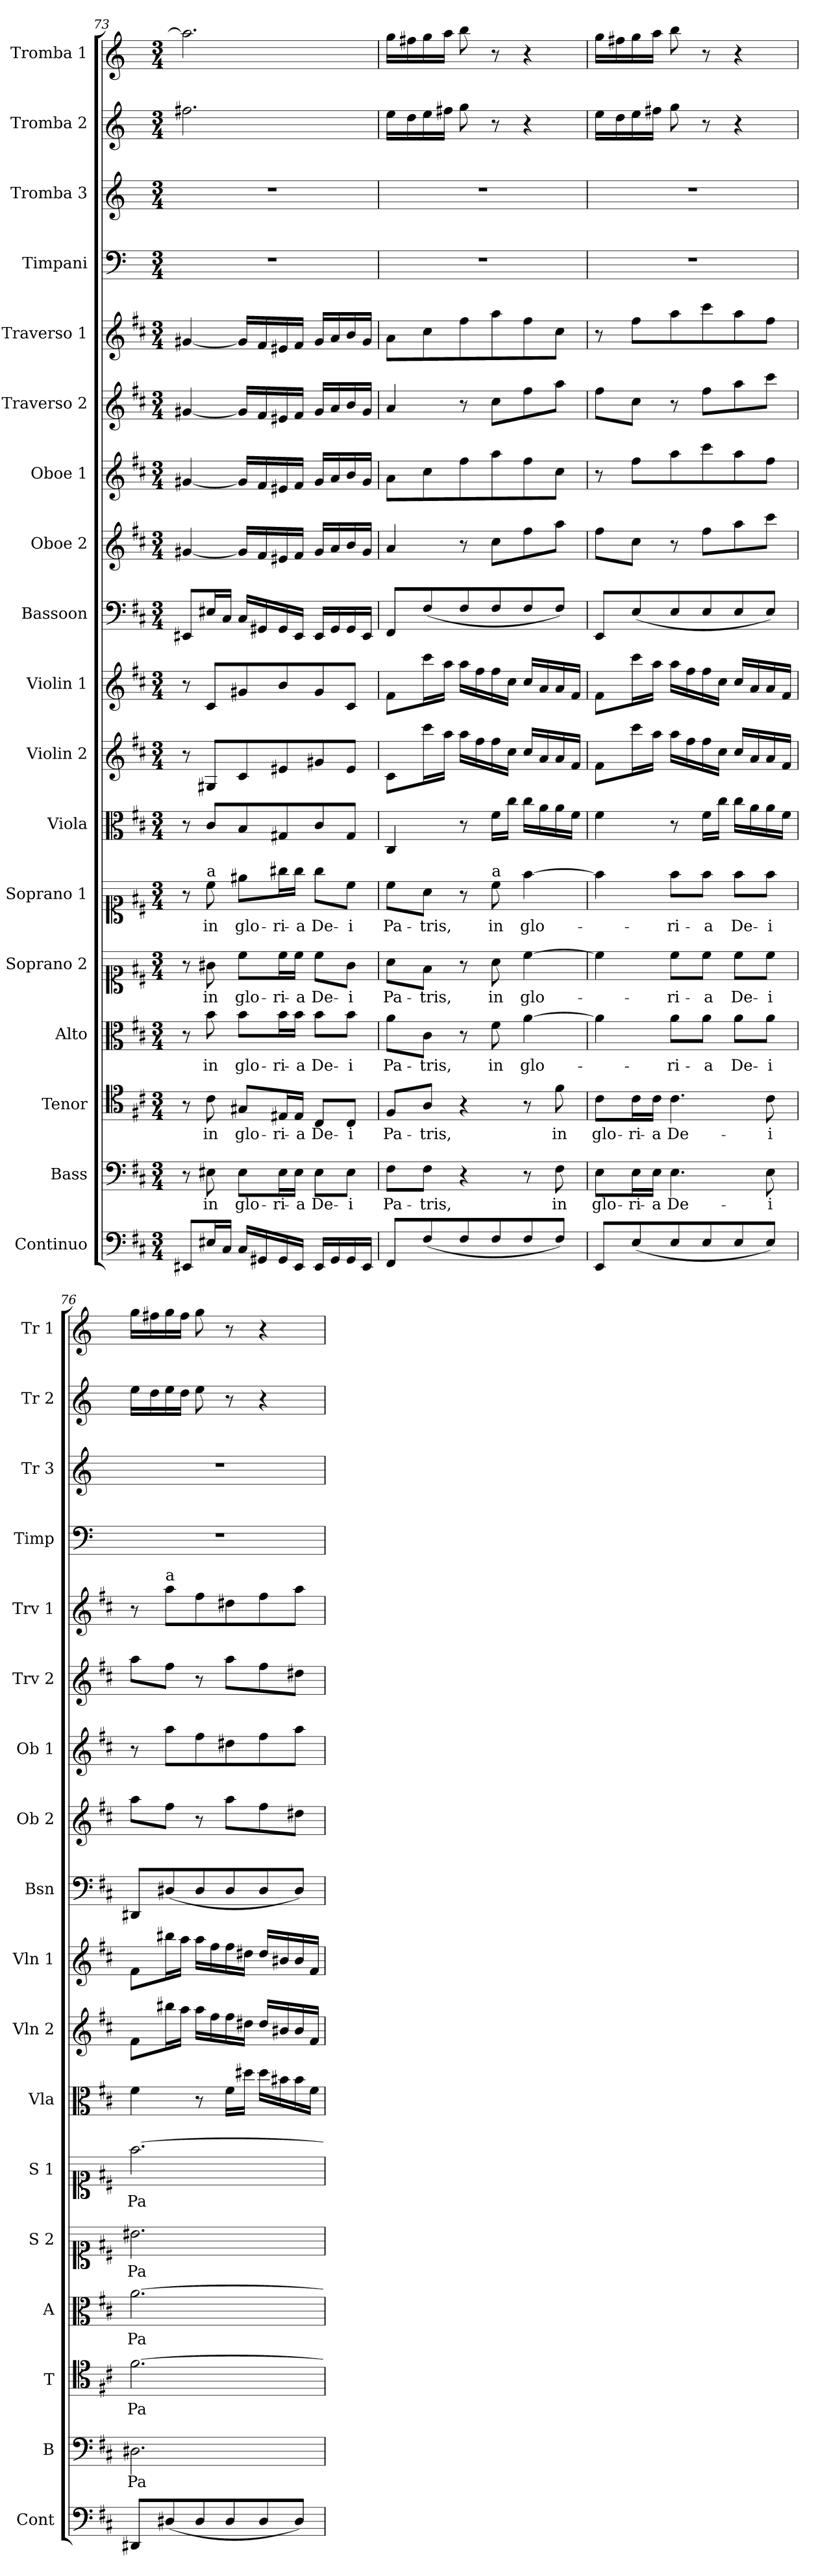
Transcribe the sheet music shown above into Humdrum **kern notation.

**kern	**kern	**text	**kern	**text	**kern	**text	**kern	**text	**kern	**text	**kern	**kern	**kern	**kern	**kern	**kern	**kern	**kern	**kern	**kern	**kern	**kern
*part18	*part17	*part17	*part16	*part16	*part15	*part15	*part14	*part14	*part13	*part13	*part12	*part11	*part10	*part9	*part8	*part7	*part6	*part5	*part4	*part3	*part2	*part1
*staff18	*staff17	*staff17	*staff16	*staff16	*staff15	*staff15	*staff14	*staff14	*staff13	*staff13	*staff12	*staff11	*staff10	*staff9	*staff8	*staff7	*staff6	*staff5	*staff4	*staff3	*staff2	*staff1
*I"Continuo	*I"Bass	*	*I"Tenor	*	*I"Alto	*	*I"Soprano 2	*	*I"Soprano 1	*	*I"Viola	*I"Violin 2	*I"Violin 1	*I"Bassoon	*I"Oboe 2	*I"Oboe 1	*I"Traverso 2	*I"Traverso 1	*I"Timpani	*I"Tromba 3	*I"Tromba 2	*I"Tromba 1
*I'Cont	*I'B	*	*I'T	*	*I'A	*	*I'S 2	*	*I'S 1	*	*I'Vla	*I'Vln 2	*I'Vln 1	*I'Bsn	*I'Ob 2	*I'Ob 1	*I'Trv 2	*I'Trv 1	*I'Timp	*I'Tr 3	*I'Tr 2	*I'Tr 1
*clefF4	*clefF4	*	*clefC4	*	*clefC3	*	*clefC1	*	*clefC1	*	*clefC3	*clefG2	*clefG2	*clefF4	*clefG2	*clefG2	*clefG2	*clefG2	*clefF4	*clefG2	*clefG2	*clefG2
*	*	*	*	*	*	*	*	*	*	*	*	*	*	*	*	*	*	*	*ITrd-1c-2	*ITrd-1c-2	*ITrd-1c-2	*ITrd-1c-2
*k[f#c#]	*k[f#c#]	*	*k[f#c#]	*	*k[f#c#]	*	*k[f#c#]	*	*k[f#c#]	*	*k[f#c#]	*k[f#c#]	*k[f#c#]	*k[f#c#]	*k[f#c#]	*k[f#c#]	*k[f#c#]	*k[f#c#]	*k[f#c#]	*k[f#c#]	*k[f#c#]	*k[f#c#]
*M3/4	*M3/4	*	*M3/4	*	*M3/4	*	*M3/4	*	*M3/4	*	*M3/4	*M3/4	*M3/4	*M3/4	*M3/4	*M3/4	*M3/4	*M3/4	*M3/4	*M3/4	*M3/4	*M3/4
=73	=73	=73	=73	=73	=73	=73	=73	=73	=73	=73	=73	=73	=73	=73	=73	=73	=73	=73	=73	=73	=73	=73
8EE#X/L	8r	.	8r	.	8r	.	8r	.	8r	.	8r	8r	8r	8EE#X/L	[4g#X/	[4g#X/	[4g#X/	[4g#X/	2.r	2.r	2.gg#X\	2.bb\]
!	!	!	!	!	!	!	!	!	!LO:TX:a:t=a	!	!	!	!	!	!	!	!	!	!	!	!	!
!	!	!LO:LY:b	!	!LO:LY:b	!	!LO:LY:b	!	!LO:LY:b	!	!LO:LY:b	!	!	!	!	!	!	!	!	!	!	!	!
16E#X/L	8E#X\	in	8c#\	in	8b\	in	8g#X\	in	8cc#\	in	8c#/L	8G#X/L	8c#/L	16E#X/L	.	.	.	.	.	.	.	.
16C#/JJ	.	.	.	.	.	.	.	.	.	.	.	.	.	16C#/JJ	.	.	.	.	.	.	.	.
!	!	!LO:LY:b	!	!LO:LY:b	!	!LO:LY:b	!	!LO:LY:b	!	!LO:LY:b	!	!	!	!	!	!	!	!	!	!	!	!
16C#/LL	8E#\L	glo-	8G#X/L	glo-	8b\L	glo-	8cc#\L	glo-	8ee#X\L	glo-	8B/	8c#/	8g#X/	16C#/LL	16g#/LL]	16g#/LL]	16g#/LL]	16g#/LL]	.	.	.	.
16GG#X/	.	.	.	.	.	.	.	.	.	.	.	.	.	16GG#X/	16f#/	16f#/	16f#/	16f#/	.	.	.	.
!	!	!LO:LY:b	!	!LO:LY:b	!	!LO:LY:b	!	!LO:LY:b	!	!LO:LY:b	!	!	!	!	!	!	!	!	!	!	!	!
16GG#/	16E#\L	-ri-	16E#X/L	-ri-	16b\L	-ri-	16cc#\L	-ri-	16gg#X\L	-ri-	8G#X/	8e#X/	8b/	16GG#/	16e#X/	16e#X/	16e#X/	16e#X/	.	.	.	.
!	!	!LO:LY:b	!	!LO:LY:b	!	!LO:LY:b	!	!LO:LY:b	!	!LO:LY:b	!	!	!	!	!	!	!	!	!	!	!	!
16EE#/JJ	16E#\JJ	-a	16E#/JJ	-a	16b\JJ	-a	16cc#\JJ	-a	16gg#\JJ	-a	.	.	.	16EE#/JJ	16f#/JJ	16f#/JJ	16f#/JJ	16f#/JJ	.	.	.	.
!	!	!LO:LY:b	!	!LO:LY:b	!	!LO:LY:b	!	!LO:LY:b	!	!LO:LY:b	!	!	!	!	!	!	!	!	!	!	!	!
16EE#/LL	8E#\L	De-	8C#/L	De-	8b\L	De-	8cc#\L	De-	8gg#\L	De-	8c#/	8g#X/	8g#/	16EE#/LL	16g#/LL	16g#/LL	16g#/LL	16g#/LL	.	.	.	.
16GG#/	.	.	.	.	.	.	.	.	.	.	.	.	.	16GG#/	16a/	16a/	16a/	16a/	.	.	.	.
!	!	!LO:LY:b	!	!LO:LY:b	!	!LO:LY:b	!	!LO:LY:b	!	!LO:LY:b	!	!	!	!	!	!	!	!	!	!	!	!
16GG#/	8E#\J	-i	8C#/J	-i	8b\J	-i	8g#\J	-i	8cc#\J	-i	8G#/J	8e#/J	8c#/J	16GG#/	16b/	16b/	16b/	16b/	.	.	.	.
16EE#/JJ	.	.	.	.	.	.	.	.	.	.	.	.	.	16EE#/JJ	16g#/JJ	16g#/JJ	16g#/JJ	16g#/JJ	.	.	.	.
=74	=74	=74	=74	=74	=74	=74	=74	=74	=74	=74	=74	=74	=74	=74	=74	=74	=74	=74	=74	=74	=74	=74
!	!	!LO:LY:b	!	!LO:LY:b	!	!LO:LY:b	!	!LO:LY:b	!	!LO:LY:b	!	!	!	!	!	!	!	!	!	!	!	!
8FF#/L	8F#\L	Pa-	8F#/L	Pa-	8a\L	Pa-	8a\L	Pa-	8cc#\L	Pa-	4C#/	8c#\L	8f#\L	8FF#/L	4a/	8a\L	4a/	8a\L	2.r	2.r	16ff#\LL	16aa\LL
.	.	.	.	.	.	.	.	.	.	.	.	.	.	.	.	.	.	.	.	.	16ee\	16gg#X\
!	!	!LO:LY:b	!	!LO:LY:b	!	!LO:LY:b	!	!LO:LY:b	!	!LO:LY:b	!	!	!	!	!	!	!	!	!	!	!	!
(8F#/	8F#\J	-tris,	8A/J	-tris,	8c#\J	-tris,	8f#\J	-tris,	8a\J	-tris,	.	16ccc#\L	16ccc#\L	(8F#/	.	8cc#\	.	8cc#\	.	.	16ff#\	16aa\
.	.	.	.	.	.	.	.	.	.	.	.	16aa\JJ	16aa\JJ	.	.	.	.	.	.	.	16gg#X\JJ	16bb\JJ
8F#/	4r	.	4r	.	8r	.	8r	.	8r	.	8r	16aa\LL	16aa\LL	8F#/	8r	8ff#\	8r	8ff#\	.	.	8aa\	8ccc#\
.	.	.	.	.	.	.	.	.	.	.	.	16ff#\	16ff#\	.	.	.	.	.	.	.	.	.
!	!	!	!	!	!	!	!	!	!LO:TX:a:t=a	!	!	!	!	!	!	!	!	!	!	!	!	!
!	!	!	!	!	!	!LO:LY:b	!	!LO:LY:b	!	!LO:LY:b	!	!	!	!	!	!	!	!	!	!	!	!
8F#/	.	.	.	.	8f#\	in	8a\	in	8cc#\	in	16f#\LL	16ff#\	16ff#\	8F#/	8cc#\L	8aa\	8cc#\L	8aa\	.	.	8r	8r
.	.	.	.	.	.	.	.	.	.	.	16cc#\JJ	16cc#\JJ	16cc#\JJ	.	.	.	.	.	.	.	.	.
!	!	!	!	!	!	!LO:LY:b	!	!LO:LY:b	!	!LO:LY:b	!	!	!	!	!	!	!	!	!	!	!	!
8F#/	8r	.	8r	.	[4a\	glo-	[4cc#\	glo-	[4ff#\	glo-	16cc#\LL	16cc#/LL	16cc#/LL	8F#/	8ff#\	8ff#\	8ff#\	8ff#\	.	.	4r	4r
.	.	.	.	.	.	.	.	.	.	.	16a\	16a/	16a/	.	.	.	.	.	.	.	.	.
!	!	!LO:LY:b	!	!LO:LY:b	!	!	!	!	!	!	!	!	!	!	!	!	!	!	!	!	!	!
8F#/J)	8F#\	in	8f#\	in	.	.	.	.	.	.	16a\	16a/	16a/	8F#/J)	8aa\J	8cc#\J	8aa\J	8cc#\J	.	.	.	.
.	.	.	.	.	.	.	.	.	.	.	16f#\JJ	16f#/JJ	16f#/JJ	.	.	.	.	.	.	.	.	.
!!LO:PB:g=z
=75	=75	=75	=75	=75	=75	=75	=75	=75	=75	=75	=75	=75	=75	=75	=75	=75	=75	=75	=75	=75	=75	=75
!	!	!LO:LY:b	!	!LO:LY:b	!	!	!	!	!	!	!	!	!	!	!	!	!	!	!	!	!	!
8EE/L	8E\L	glo-	8c#\L	glo-	4a\]	.	4cc#\]	.	4ff#\]	.	4f#\	8f#\L	8f#\L	8EE/L	8ff#\L	8r	8ff#\L	8r	2.r	2.r	16ff#\LL	16aa\LL
.	.	.	.	.	.	.	.	.	.	.	.	.	.	.	.	.	.	.	.	.	16ee\	16gg#X\
!	!	!LO:LY:b	!	!LO:LY:b	!	!	!	!	!	!	!	!	!	!	!	!	!	!	!	!	!	!
(8E/	16E\L	-ri-	16c#\L	-ri-	.	.	.	.	.	.	.	16ccc#\L	16ccc#\L	(8E/	8cc#\J	8ff#\L	8cc#\J	8ff#\L	.	.	16ff#\	16aa\
!	!	!LO:LY:b	!	!LO:LY:b	!	!	!	!	!	!	!	!	!	!	!	!	!	!	!	!	!	!
.	16E\JJ	-a	16c#\JJ	-a	.	.	.	.	.	.	.	16aa\JJ	16aa\JJ	.	.	.	.	.	.	.	16gg#X\JJ	16bb\JJ
!	!	!LO:LY:b	!	!LO:LY:b	!	!LO:LY:b	!	!LO:LY:b	!	!LO:LY:b	!	!	!	!	!	!	!	!	!	!	!	!
8E/	4.E\	De-	4.c#\	De-	8a\L	-ri-	8cc#\L	-ri-	8ff#\L	-ri-	8r	16aa\LL	16aa\LL	8E/	8r	8aa\	8r	8aa\	.	.	8aa\	8ccc#\
.	.	.	.	.	.	.	.	.	.	.	.	16ff#\	16ff#\	.	.	.	.	.	.	.	.	.
!	!	!	!	!	!	!LO:LY:b	!	!LO:LY:b	!	!LO:LY:b	!	!	!	!	!	!	!	!	!	!	!	!
8E/	.	.	.	.	8a\J	-a	8cc#\J	-a	8ff#\J	-a	16f#\LL	16ff#\	16ff#\	8E/	8ff#\L	8ccc#\	8ff#\L	8ccc#\	.	.	8r	8r
.	.	.	.	.	.	.	.	.	.	.	16cc#\JJ	16cc#\JJ	16cc#\JJ	.	.	.	.	.	.	.	.	.
!	!	!	!	!	!	!LO:LY:b	!	!LO:LY:b	!	!LO:LY:b	!	!	!	!	!	!	!	!	!	!	!	!
8E/	.	.	.	.	8a\L	De-	8cc#\L	De-	8ff#\L	De-	16cc#\LL	16cc#/LL	16cc#/LL	8E/	8aa\	8aa\	8aa\	8aa\	.	.	4r	4r
.	.	.	.	.	.	.	.	.	.	.	16a\	16a/	16a/	.	.	.	.	.	.	.	.	.
!	!	!LO:LY:b	!	!LO:LY:b	!	!LO:LY:b	!	!LO:LY:b	!	!LO:LY:b	!	!	!	!	!	!	!	!	!	!	!	!
8E/J)	8E\	-i	8c#\	-i	8a\J	-i	8cc#\J	-i	8ff#\J	-i	16a\	16a/	16a/	8E/J)	8ccc#\J	8ff#\J	8ccc#\J	8ff#\J	.	.	.	.
.	.	.	.	.	.	.	.	.	.	.	16f#\JJ	16f#/JJ	16f#/JJ	.	.	.	.	.	.	.	.	.
=76	=76	=76	=76	=76	=76	=76	=76	=76	=76	=76	=76	=76	=76	=76	=76	=76	=76	=76	=76	=76	=76	=76
!	!	!LO:LY:b	!	!LO:LY:b	!	!LO:LY:b	!	!LO:LY:b	!	!LO:LY:b	!	!	!	!	!	!	!	!	!	!	!	!
8DD#X/L	2.D#X\	Pa-	[2.f#\	Pa-	[2.a\	Pa-	2.b#X\	Pa-	[2.ff#\	Pa-	4f#\	8f#\L	8f#\L	8DD#X/L	8aa\L	8r	8aa\L	8r	2.r	2.r	16ff#\LL	16aa\LL
.	.	.	.	.	.	.	.	.	.	.	.	.	.	.	.	.	.	.	.	.	16ee\	16gg#X\
!	!	!	!	!	!	!	!	!	!	!	!	!	!	!	!	!	!	!LO:TX:a:t=a	!	!	!	!
(8D#X/	.	.	.	.	.	.	.	.	.	.	.	16bb#X\L	16bb#X\L	(8D#X/	8ff#\J	8aa\L	8ff#\J	8aa\L	.	.	16ff#\	16aa\
.	.	.	.	.	.	.	.	.	.	.	.	16aa\JJ	16aa\JJ	.	.	.	.	.	.	.	16ee\JJ	16gg#\JJ
8D#/	.	.	.	.	.	.	.	.	.	.	8r	16aa\LL	16aa\LL	8D#/	8r	8ff#\	8r	8ff#\	.	.	8ff#\	8aa\
.	.	.	.	.	.	.	.	.	.	.	.	16ff#\	16ff#\	.	.	.	.	.	.	.	.	.
8D#/	.	.	.	.	.	.	.	.	.	.	16f#\LL	16ff#\	16ff#\	8D#/	8aa\L	8dd#X\	8aa\L	8dd#X\	.	.	8r	8r
.	.	.	.	.	.	.	.	.	.	.	16dd#X\JJ	16dd#X\JJ	16dd#X\JJ	.	.	.	.	.	.	.	.	.
8D#/	.	.	.	.	.	.	.	.	.	.	16dd#\LL	16dd#/LL	16dd#/LL	8D#/	8ff#\	8ff#\	8ff#\	8ff#\	.	.	4r	4r
.	.	.	.	.	.	.	.	.	.	.	16b#X\	16b#X/	16b#X/	.	.	.	.	.	.	.	.	.
8D#/J)	.	.	.	.	.	.	.	.	.	.	16b#\	16b#/	16b#/	8D#/J)	8dd#X\J	8aa\J	8dd#X\J	8aa\J	.	.	.	.
.	.	.	.	.	.	.	.	.	.	.	16f#\JJ	16f#/JJ	16f#/JJ	.	.	.	.	.	.	.	.	.
=	=	=	=	=	=	=	=	=	=	=	=	=	=	=	=	=	=	=	=	=	=	=
*-	*-	*-	*-	*-	*-	*-	*-	*-	*-	*-	*-	*-	*-	*-	*-	*-	*-	*-	*-	*-	*-	*-
